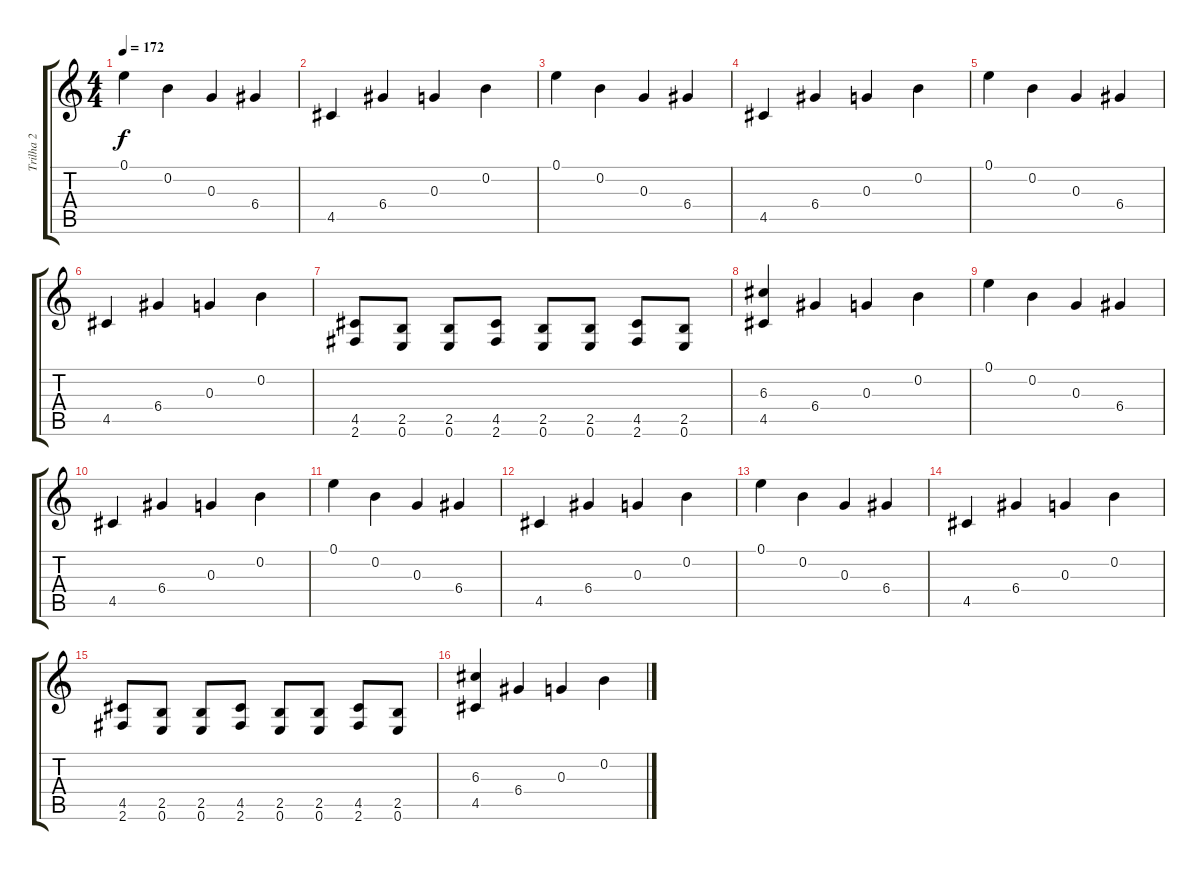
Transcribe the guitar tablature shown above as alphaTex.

\track ("Trilha 2" "Trilha 2") {instrument distortionguitar}
\staff {score tabs}
\tuning (E4 B3 G3 D3 A2 E2) {hide}
\ts (4 4)
\tempo 172
\clef g2
\ks c
0.1.4{dy f} 0.2.4 0.3.4 6.4.4 |
4.5.4 6.4.4 0.3.4 0.2.4 |
0.1.4 0.2.4 0.3.4 6.4.4 |
4.5.4 6.4.4 0.3.4 0.2.4 |
0.1.4 0.2.4 0.3.4 6.4.4 |
4.5.4 6.4.4 0.3.4 0.2.4 |
(4.5 2.6).8 (2.5 0.6).8 (2.5 0.6).8 (4.5 2.6).8 (2.5 0.6).8 (2.5 0.6).8 (4.5 2.6).8 (2.5 0.6).8 |
(6.3 4.5).4 6.4.4 0.3.4 0.2.4 |
0.1.4 0.2.4 0.3.4 6.4.4 |
4.5.4 6.4.4 0.3.4 0.2.4 |
0.1.4 0.2.4 0.3.4 6.4.4 |
4.5.4 6.4.4 0.3.4 0.2.4 |
0.1.4 0.2.4 0.3.4 6.4.4 |
4.5.4 6.4.4 0.3.4 0.2.4 |
(4.5 2.6).8 (2.5 0.6).8 (2.5 0.6).8 (4.5 2.6).8 (2.5 0.6).8 (2.5 0.6).8 (4.5 2.6).8 (2.5 0.6).8 |
(6.3 4.5).4 6.4.4 0.3.4 0.2.4
